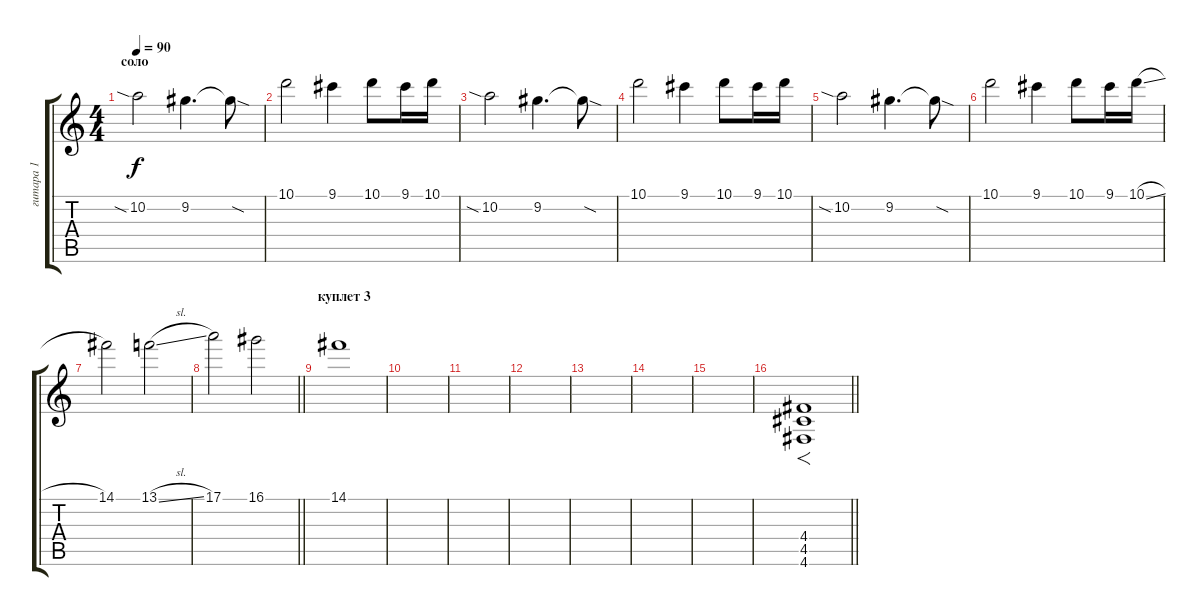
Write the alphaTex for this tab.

\track ("гитара 1" "гитара 1") {instrument distortionguitar}
\staff {score tabs}
\tuning (E4 B3 G3 D3 A2 D2) {hide}
\ts (4 4)
\section ("" "соло")
\tempo 90
\clef g2
\ks c
10.2{sia}.2{dy f} 9.2.4{d} 9.2{sod t}.8 |
10.1.2 9.1.4 10.1.8 9.1.16 10.1.16 |
10.2{sia}.2 9.2.4{d} 9.2{sod t}.8 |
10.1.2 9.1.4 10.1.8 9.1.16 10.1.16 |
10.2{sia}.2 9.2.4{d} 9.2{sod t}.8 |
10.1.2 9.1.4 10.1.8 9.1.16 10.1{sl}.16 |
14.1.2 13.1{sl}.2 |
\barLineRight lightlight
17.1.2 16.1.2 |
\section ("" "куплет 3")
14.1.1{volume 0} |
|
|
|
|
|
|
\barLineRight lightlight
(4.4 4.5 4.6).1{f}
